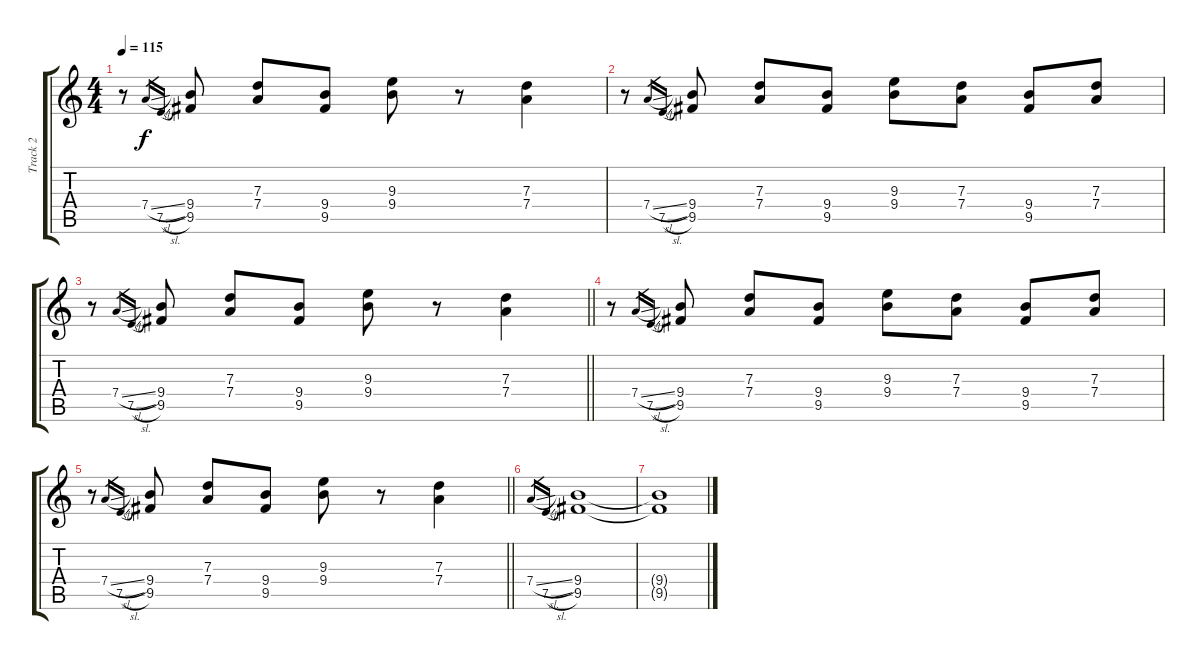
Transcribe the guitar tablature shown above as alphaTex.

\track ("Track 2" "Track 2") {instrument acousticguitarsteel}
\staff {score tabs}
\tuning (E4 B3 G3 D3 A2 E2) {hide}
\ts (4 4)
\tempo 115
\clef g2
\ks c
r.8{dy f} 7.4{sl}.16{gr} 7.5{sl}.16{gr} (9.4 9.5).8 (7.3 7.4).8 (9.4 9.5).8 (9.3 9.4).8 r.8 (7.3 7.4).4 |
r.8 7.4{sl}.16{gr} 7.5{sl}.16{gr} (9.4 9.5).8 (7.3 7.4).8 (9.4 9.5).8 (9.3 9.4).8 (7.3 7.4).8 (9.4 9.5).8 (7.3 7.4).8 |
\barLineRight lightlight
r.8 7.4{sl}.16{gr} 7.5{sl}.16{gr} (9.4 9.5).8 (7.3 7.4).8 (9.4 9.5).8 (9.3 9.4).8 r.8 (7.3 7.4).4 |
r.8 7.4{sl}.16{gr} 7.5{sl}.16{gr} (9.4 9.5).8 (7.3 7.4).8 (9.4 9.5).8 (9.3 9.4).8 (7.3 7.4).8 (9.4 9.5).8 (7.3 7.4).8 |
\barLineRight lightlight
r.8 7.4{sl}.16{gr} 7.5{sl}.16{gr} (9.4 9.5).8 (7.3 7.4).8 (9.4 9.5).8 (9.3 9.4).8 r.8 (7.3 7.4).4 |
7.4{sl}.16{gr} 7.5{sl}.16{gr} (9.4 9.5).1 |
(9.4{t} 9.5{t}).1
